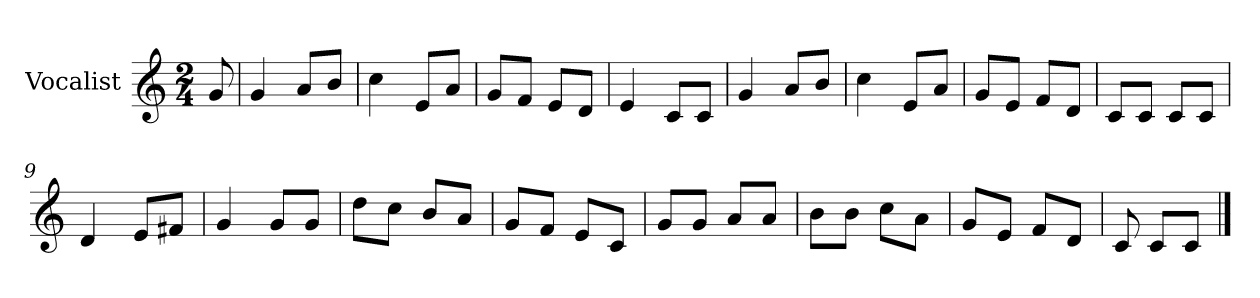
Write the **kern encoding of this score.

**kern
*part1
*staff1
*I"Vocalist
*k[]
*C:
*M2/4
=
8g
=1
4g
8aL
8bJ
=2
4cc
8eL
8aJ
=3
8gL
8fJ
8eL
8dJ
=4
4e
8cL
8cJ
=5
4g
8aL
8bJ
=6
4cc
8eL
8aJ
=7
8gL
8eJ
8fL
8dJ
=8
8cL
8cJ
8cL
8cJ
=9
4d
8eL
8f#XJ
=10
4g
8gL
8gJ
=11
8ddL
8ccJ
8bL
8aJ
=12
8gL
8fJ
8eL
8cJ
=13
8gL
8gJ
8aL
8aJ
=14
8bL
8bJ
8ccL
8aJ
=15
8gL
8eJ
8fL
8dJ
=16
8c
8cL
8cJ
==
*-
